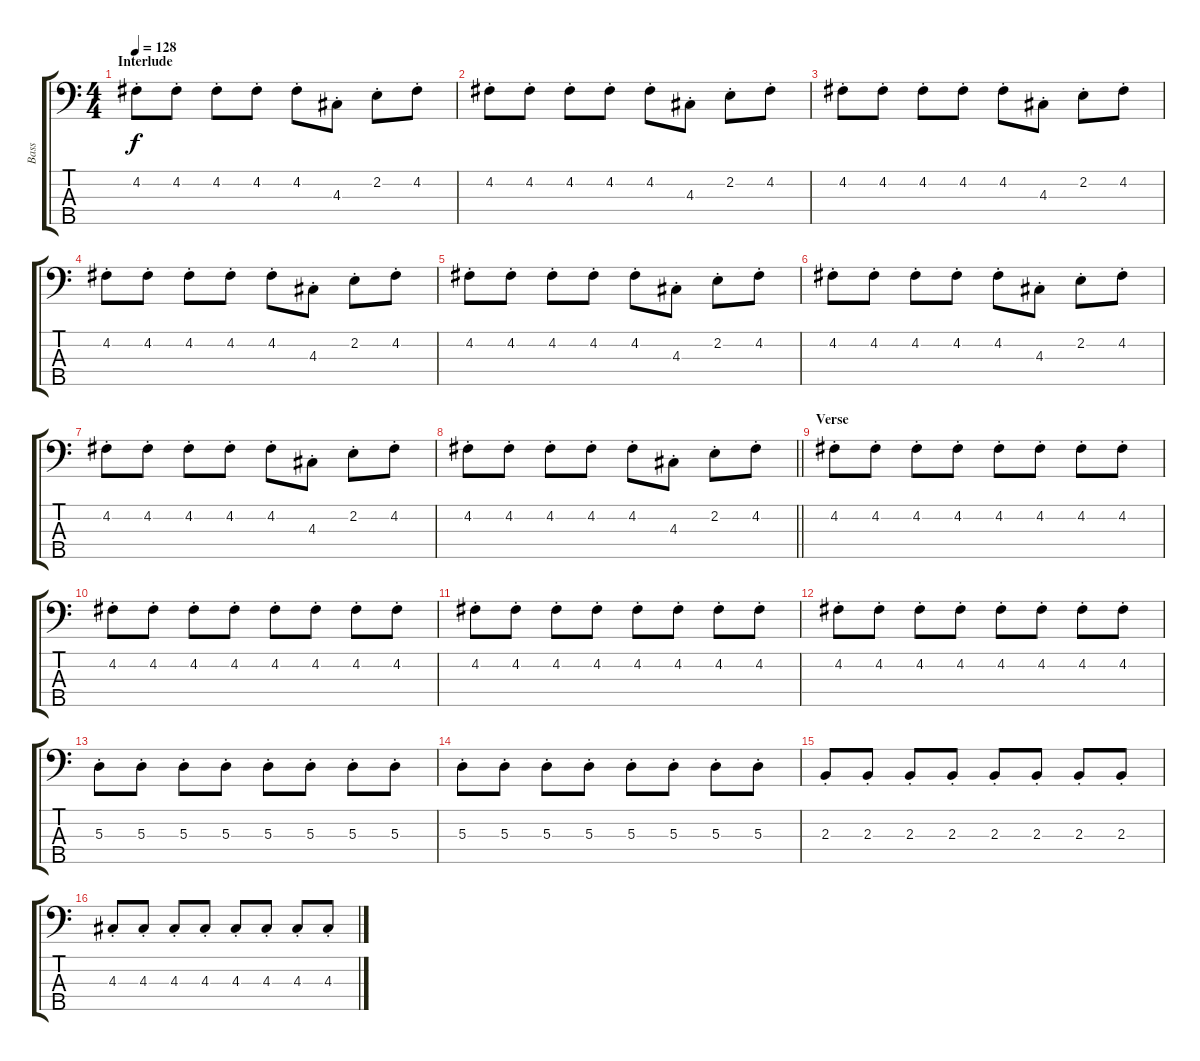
\track ("Bass" "Bass") {instrument electricbassfinger}
\staff {score tabs}
\tuning (G2 D2 A1 E1 B0) {hide}
\ts (4 4)
\section ("" "Interlude")
\tempo 128
\clef f4
\ks c
4.2{st}.8{dy f} 4.2{st}.8 4.2{st}.8 4.2{st}.8 4.2{st}.8 4.3{st}.8 2.2{st}.8 4.2{st}.8 |
4.2{st}.8 4.2{st}.8 4.2{st}.8 4.2{st}.8 4.2{st}.8 4.3{st}.8 2.2{st}.8 4.2{st}.8 |
4.2{st}.8 4.2{st}.8 4.2{st}.8 4.2{st}.8 4.2{st}.8 4.3{st}.8 2.2{st}.8 4.2{st}.8 |
4.2{st}.8 4.2{st}.8 4.2{st}.8 4.2{st}.8 4.2{st}.8 4.3{st}.8 2.2{st}.8 4.2{st}.8 |
4.2{st}.8 4.2{st}.8 4.2{st}.8 4.2{st}.8 4.2{st}.8 4.3{st}.8 2.2{st}.8 4.2{st}.8 |
4.2{st}.8 4.2{st}.8 4.2{st}.8 4.2{st}.8 4.2{st}.8 4.3{st}.8 2.2{st}.8 4.2{st}.8 |
4.2{st}.8 4.2{st}.8 4.2{st}.8 4.2{st}.8 4.2{st}.8 4.3{st}.8 2.2{st}.8 4.2{st}.8 |
\barLineRight lightlight
4.2{st}.8 4.2{st}.8 4.2{st}.8 4.2{st}.8 4.2{st}.8 4.3{st}.8 2.2{st}.8 4.2{st}.8 |
\section ("" "Verse")
4.2{st}.8 4.2{st}.8 4.2{st}.8 4.2{st}.8 4.2{st}.8 4.2{st}.8 4.2{st}.8 4.2{st}.8 |
4.2{st}.8 4.2{st}.8 4.2{st}.8 4.2{st}.8 4.2{st}.8 4.2{st}.8 4.2{st}.8 4.2{st}.8 |
4.2{st}.8 4.2{st}.8 4.2{st}.8 4.2{st}.8 4.2{st}.8 4.2{st}.8 4.2{st}.8 4.2{st}.8 |
4.2{st}.8 4.2{st}.8 4.2{st}.8 4.2{st}.8 4.2{st}.8 4.2{st}.8 4.2{st}.8 4.2{st}.8 |
5.3{st}.8 5.3{st}.8 5.3{st}.8 5.3{st}.8 5.3{st}.8 5.3{st}.8 5.3{st}.8 5.3{st}.8 |
5.3{st}.8 5.3{st}.8 5.3{st}.8 5.3{st}.8 5.3{st}.8 5.3{st}.8 5.3{st}.8 5.3{st}.8 |
2.3{st}.8 2.3{st}.8 2.3{st}.8 2.3{st}.8 2.3{st}.8 2.3{st}.8 2.3{st}.8 2.3{st}.8 |
4.3{st}.8 4.3{st}.8 4.3{st}.8 4.3{st}.8 4.3{st}.8 4.3{st}.8 4.3{st}.8 4.3{st}.8
